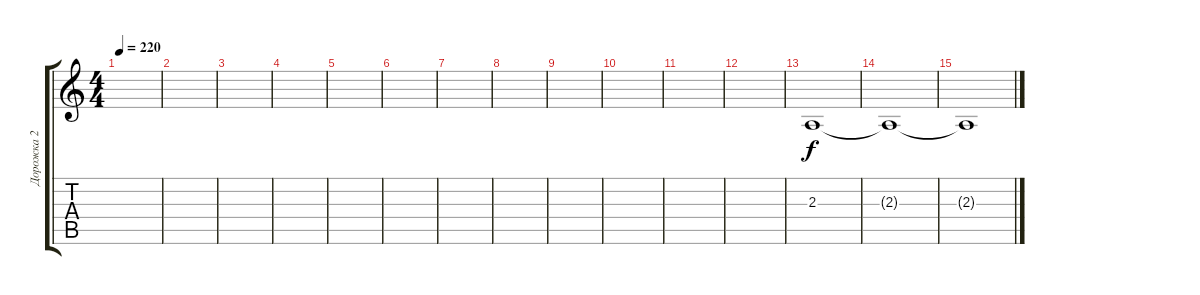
\track ("Дорожка 2" "Дорожка 2") {instrument tangoaccordion}
\staff {score tabs}
\tuning (E4 B3 G3 D3 A2 E2) {hide}
\ts (4 4)
\tempo 220
\clef g2
\ks c
|
|
|
|
|
|
|
|
|
|
|
|
2.3.1 |
2.3{t}.1 |
2.3{t}.1
